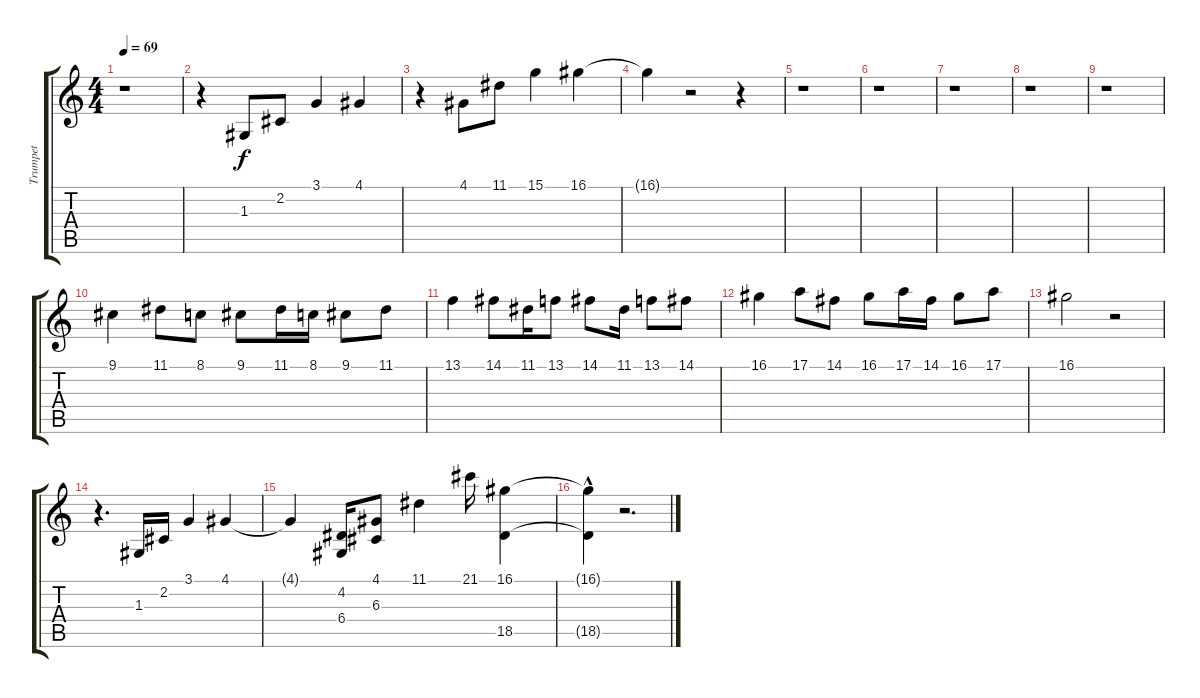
\track ("Trumpet" "Trumpet") {instrument trumpet}
\staff {score tabs}
\tuning (E4 B3 G3 D3 A2 E2) {hide}
\ts (4 4)
\tempo 69
\clef g2
\ks c
r.1{dy f instrument trumpet} |
r.4 1.3.8 2.2.8 3.1.4 4.1.4 |
r.4 4.1.8 11.1.8 15.1.4 16.1.4 |
16.1{t}.4 r.2 r.4 |
r.1 |
r.1 |
r.1 |
r.1 |
r.1 |
9.1.4 11.1.8 8.1.8 9.1.8 11.1.16 8.1.16 9.1.8 11.1.8 |
13.1.4 14.1.8 11.1.16 13.1.8 14.1.8 11.1.16 13.1.8 14.1.8 |
16.1.4 17.1.8 14.1.8 16.1.8 17.1.16 14.1.16 16.1.8 17.1.8 |
16.1.2 r.2 |
r.4{d} 1.3.16 2.2.16 3.1.4 4.1.4 |
4.1{t}.4 (4.2 6.4).16 (4.1 6.3).8 11.1.4 21.1.16 (16.1 18.5).4 |
(16.1{t} 18.5{hac t}).4 r.2{d}
